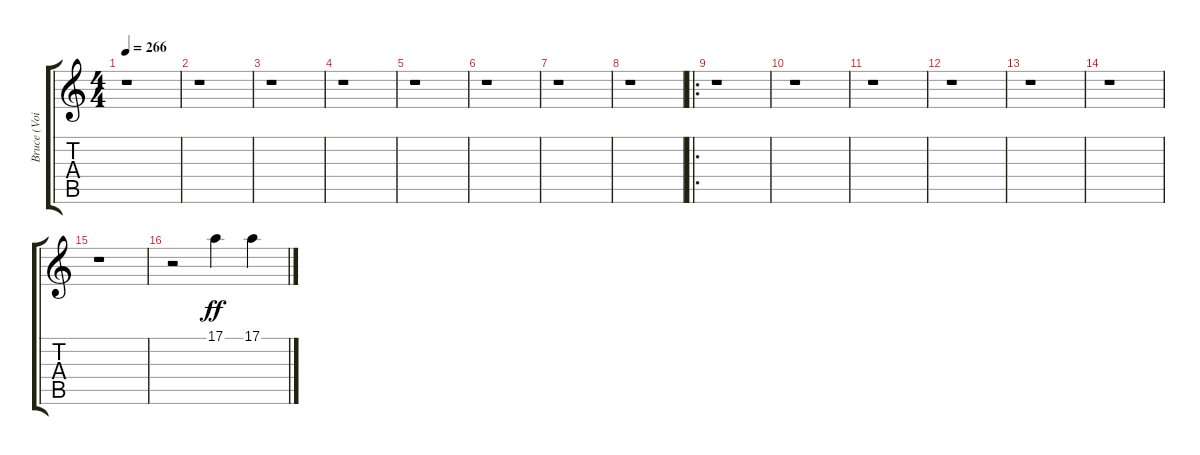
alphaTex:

\track ("Bruce (Voice)" "Bruce (Voi") {instrument choiraahs}
\staff {score tabs}
\tuning (E4 B3 G3 D3 A2 E2) {hide}
\ts (4 4)
\tempo 266
\clef g2
\ks c
r.1{dy ff} |
r.1 |
r.1 |
r.1 |
r.1 |
r.1 |
r.1 |
r.1 |
\ro
r.1 |
r.1 |
r.1 |
r.1 |
r.1 |
r.1 |
r.1 |
r.2 17.1.4 17.1.4
